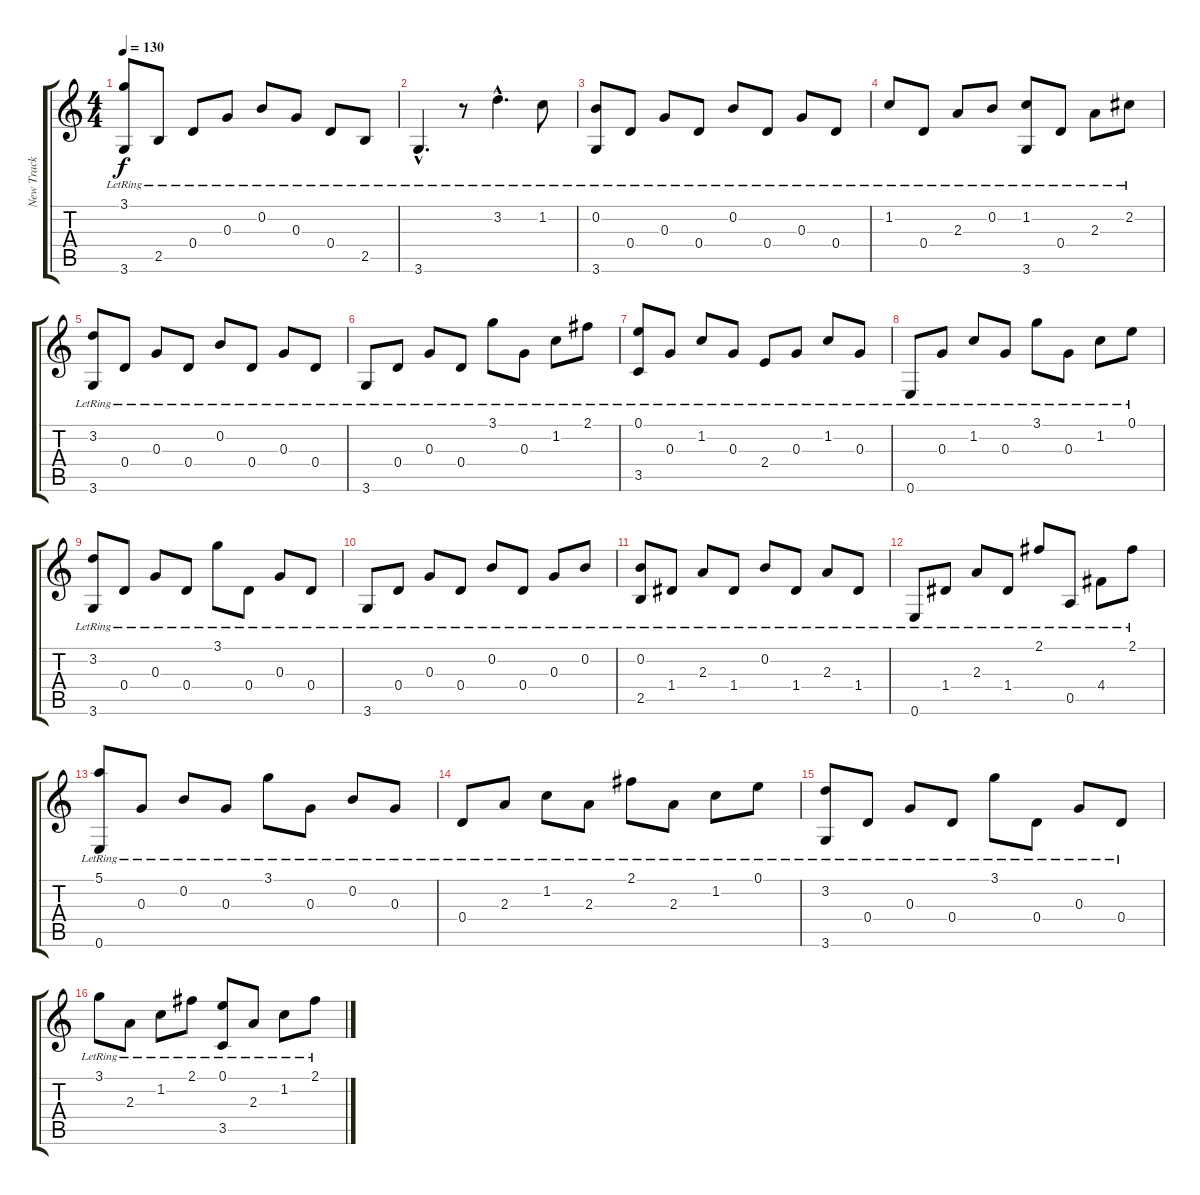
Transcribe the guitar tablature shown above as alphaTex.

\track ("New Track" "New Track") {instrument acousticguitarnylon}
\staff {score tabs}
\tuning (E4 B3 G3 D3 A2 E2) {hide}
\ts (4 4)
\tempo 130
\clef g2
\ks c
(3.1{lr} 3.6{lr}).8{dy f} 2.5{lr}.8 0.4{lr}.8 0.3{lr}.8 0.2{lr}.8 0.3{lr}.8 0.4{lr}.8 2.5{lr}.8 |
3.6{hac lr}.4{d} r.8 3.2{hac lr}.4{d} 1.2{lr}.8 |
(0.2{lr} 3.6{lr}).8 0.4{lr}.8 0.3{lr}.8 0.4{lr}.8 0.2{lr}.8 0.4{lr}.8 0.3{lr}.8 0.4{lr}.8 |
1.2{lr}.8 0.4{lr}.8 2.3{lr}.8 0.2{lr}.8 (1.2{lr} 3.6{lr}).8 0.4{lr}.8 2.3{lr}.8 2.2{lr}.8 |
(3.2{lr} 3.6{lr}).8 0.4{lr}.8 0.3{lr}.8 0.4{lr}.8 0.2{lr}.8 0.4{lr}.8 0.3{lr}.8 0.4{lr}.8 |
3.6{lr}.8 0.4{lr}.8 0.3{lr}.8 0.4{lr}.8 3.1{lr}.8 0.3{lr}.8 1.2{lr}.8 2.1{lr}.8 |
(0.1{lr} 3.5{lr}).8 0.3{lr}.8 1.2{lr}.8 0.3{lr}.8 2.4{lr}.8 0.3{lr}.8 1.2{lr}.8 0.3{lr}.8 |
0.6{lr}.8 0.3{lr}.8 1.2{lr}.8 0.3{lr}.8 3.1{lr}.8 0.3{lr}.8 1.2{lr}.8 0.1{lr}.8 |
(3.2{lr} 3.6{lr}).8 0.4{lr}.8 0.3{lr}.8 0.4{lr}.8 3.1{lr}.8 0.4{lr}.8 0.3{lr}.8 0.4{lr}.8 |
3.6{lr}.8 0.4{lr}.8 0.3{lr}.8 0.4{lr}.8 0.2{lr}.8 0.4{lr}.8 0.3{lr}.8 0.2{lr}.8 |
(0.2{lr} 2.5{lr}).8 1.4{lr}.8 2.3{lr}.8 1.4{lr}.8 0.2{lr}.8 1.4{lr}.8 2.3{lr}.8 1.4{lr}.8 |
0.6{lr}.8 1.4{lr}.8 2.3{lr}.8 1.4{lr}.8 2.1{lr}.8 0.5{lr}.8 4.4{lr}.8 2.1{lr}.8 |
(5.1{lr} 0.6{lr}).8 0.3{lr}.8 0.2{lr}.8 0.3{lr}.8 3.1{lr}.8 0.3{lr}.8 0.2{lr}.8 0.3{lr}.8 |
0.4{lr}.8 2.3{lr}.8 1.2{lr}.8 2.3{lr}.8 2.1{lr}.8 2.3{lr}.8 1.2{lr}.8 0.1{lr}.8 |
(3.2{lr} 3.6{lr}).8 0.4{lr}.8 0.3{lr}.8 0.4{lr}.8 3.1{lr}.8 0.4{lr}.8 0.3{lr}.8 0.4{lr}.8 |
3.1{lr}.8 2.3{lr}.8 1.2{lr}.8 2.1{lr}.8 (0.1{lr} 3.5{lr}).8 2.3{lr}.8 1.2{lr}.8 2.1{lr}.8
